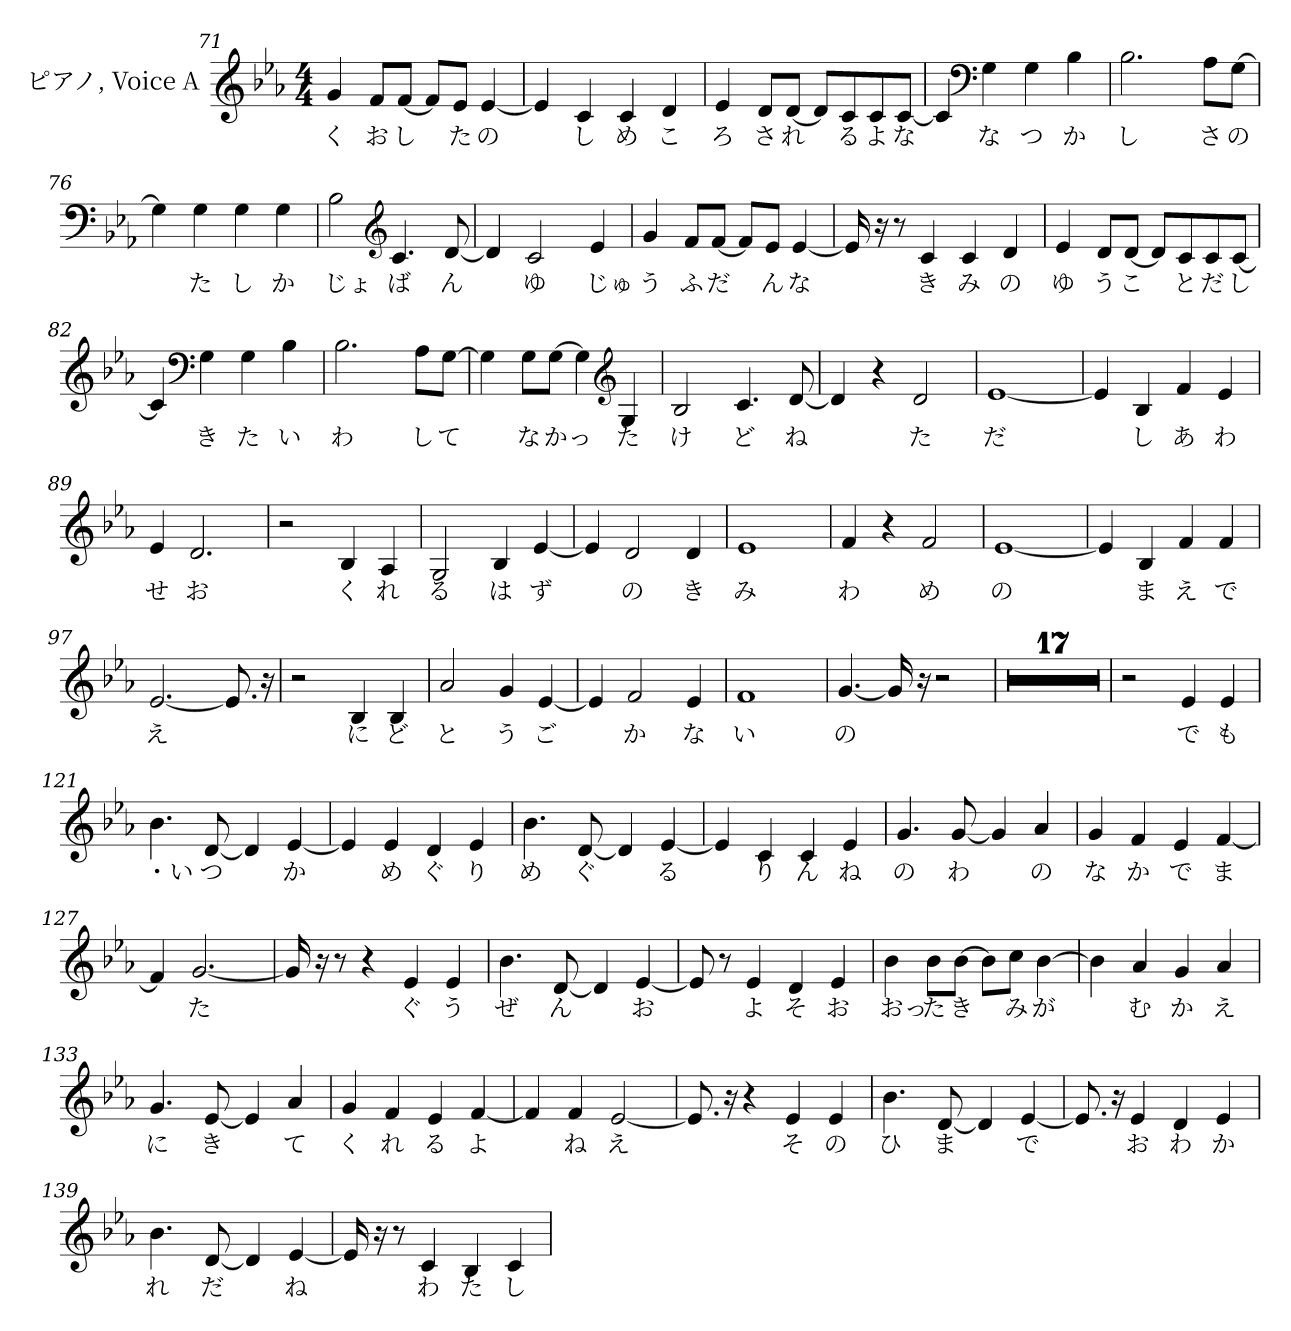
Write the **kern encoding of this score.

**kern	**text
*part1	*part1
*staff1	*staff1
*I"ピアノ, Voice A	*
*clefG2	*
*k[b-e-a-]	*
*M4/4	*
=71	=71
!	!LO:LY:b
4g/	く
!	!LO:LY:b
8f/L	お
!	!LO:LY:b
[8f/J	し
8f/L]	.
!	!LO:LY:b
8e-/J	た
!	!LO:LY:b
[4e-/	の
=72	=72
4e-/]	.
!	!LO:LY:b
4c/	し
!	!LO:LY:b
4c/	め
!	!LO:LY:b
4d/	こ
=73	=73
!	!LO:LY:b
4e-/	ろ
!	!LO:LY:b
8d/L	さ
!	!LO:LY:b
[8d/J	れ
8d/L]	.
!	!LO:LY:b
8c/	る
!	!LO:LY:b
8c/	よ
!	!LO:LY:b
[8c/J	な
!!LO:LB:g=z
=74	=74
4c/]	.
*clefF4	*
!	!LO:LY:b
4G\	な
!	!LO:LY:b
4G\	つ
!	!LO:LY:b
4B-\	か
=75	=75
!	!LO:LY:b
2.B-\	し
!	!LO:LY:b
8A-\L	さ
!	!LO:LY:b
[8G\J	の
=76	=76
4G\]	.
!	!LO:LY:b
4G\	た
!	!LO:LY:b
4G\	し
!	!LO:LY:b
4G\	か
=77	=77
!	!LO:LY:b
2B-\	じょ
*clefG2	*
!	!LO:LY:b
4.c/	ば
!	!LO:LY:b
[8d/	ん
=78	=78
4d/]	.
!	!LO:LY:b
2c/	ゆ
!	!LO:LY:b
4e-/	じゅ
=79	=79
!	!LO:LY:b
4g/	う
!	!LO:LY:b
8f/L	ふ
!	!LO:LY:b
[8f/J	だ
8f/L]	.
!	!LO:LY:b
8e-/J	ん
!	!LO:LY:b
[4e-/	な
!!LO:LB:g=z
=80	=80
16e-/]	.
16r	.
8r	.
!	!LO:LY:b
4c/	き
!	!LO:LY:b
4c/	み
!	!LO:LY:b
4d/	の
=81	=81
!	!LO:LY:b
4e-/	ゆ
!	!LO:LY:b
8d/L	う
!	!LO:LY:b
[8d/J	こ
8d/L]	.
!	!LO:LY:b
8c/	と
!	!LO:LY:b
8c/	だ
!	!LO:LY:b
[8c/J	し
=82	=82
4c/]	.
*clefF4	*
!	!LO:LY:b
4G\	き
!	!LO:LY:b
4G\	た
!	!LO:LY:b
4B-\	い
=83	=83
!	!LO:LY:b
2.B-\	わ
!	!LO:LY:b
8A-\L	し
!	!LO:LY:b
[8G\J	て
=84	=84
4G\]	.
!	!LO:LY:b
8G\L	な
!	!LO:LY:b
[8G\J	かっ
4G\]	.
*clefG2	*
!	!LO:LY:b
4G/	た
=85	=85
!	!LO:LY:b
2B-/	け
!	!LO:LY:b
4.c/	ど
!	!LO:LY:b
[8d/	ね
!!LO:LB:g=z
=86	=86
4d/]	.
4r	.
!	!LO:LY:b
2d/	た
=87	=87
!	!LO:LY:b
[1e-	だ
=88	=88
4e-/]	.
!	!LO:LY:b
4B-/	し
!	!LO:LY:b
4f/	あ
!	!LO:LY:b
4e-/	わ
=89	=89
!	!LO:LY:b
4e-/	せ
!	!LO:LY:b
2.d/	お
=90	=90
2r	.
!	!LO:LY:b
4B-/	く
!	!LO:LY:b
4A-/	れ
=91	=91
!	!LO:LY:b
2G/	る
!	!LO:LY:b
4B-/	は
!	!LO:LY:b
[4e-/	ず
=92	=92
4e-/]	.
!	!LO:LY:b
2d/	の
!	!LO:LY:b
4d/	き
=93	=93
!	!LO:LY:b
1e-	み
=94	=94
!	!LO:LY:b
4f/	わ
4r	.
!	!LO:LY:b
2f/	め
=95	=95
!	!LO:LY:b
[1e-	の
!!LO:PB:g=z
=96	=96
4e-/]	.
!	!LO:LY:b
4B-/	ま
!	!LO:LY:b
4f/	え
!	!LO:LY:b
4f/	で
=97	=97
!	!LO:LY:b
[2.e-/	え
8.e-/]	.
16r	.
=98	=98
2r	.
!	!LO:LY:b
4B-/	に
!	!LO:LY:b
4B-/	ど
=99	=99
!	!LO:LY:b
2a-/	と
!	!LO:LY:b
4g/	う
!	!LO:LY:b
[4e-/	ご
=100	=100
4e-/]	.
!	!LO:LY:b
2f/	か
!	!LO:LY:b
4e-/	な
=101	=101
!	!LO:LY:b
1f	い
=102	=102
!	!LO:LY:b
[4.g/	の
16g/]	.
16r	.
2r	.
=103	=103
1r	.
=104	=104
1r	.
=105	=105
1r	.
=106	=106
1r	.
!!LO:LB:g=z
=107	=107
1r	.
=108	=108
1r	.
=109	=109
1r	.
=110	=110
1r	.
=111	=111
1r	.
=112	=112
1r	.
=113	=113
1r	.
=114	=114
1r	.
=115	=115
1r	.
=116	=116
1r	.
=117	=117
1r	.
=118	=118
1r	.
=119	=119
1r	.
=120	=120
2r	.
!	!LO:LY:b
4e-/	で
!	!LO:LY:b
4e-/	も
!!LO:LB:g=z
=121	=121
!	!LO:LY:b
4.b-\	・い
!	!LO:LY:b
[8d/	つ
4d/]	.
!	!LO:LY:b
[4e-/	か
=122	=122
4e-/]	.
!	!LO:LY:b
4e-/	め
!	!LO:LY:b
4d/	ぐ
!	!LO:LY:b
4e-/	り
=123	=123
!	!LO:LY:b
4.b-\	め
!	!LO:LY:b
[8d/	ぐ
4d/]	.
!	!LO:LY:b
[4e-/	る
=124	=124
4e-/]	.
!	!LO:LY:b
4c/	り
!	!LO:LY:b
4c/	ん
!	!LO:LY:b
4e-/	ね
=125	=125
!	!LO:LY:b
4.g/	の
!	!LO:LY:b
[8g/	わ
4g/]	.
!	!LO:LY:b
4a-/	の
=126	=126
!	!LO:LY:b
4g/	な
!	!LO:LY:b
4f/	か
!	!LO:LY:b
4e-/	で
!	!LO:LY:b
[4f/	ま
=127	=127
4f/]	.
!	!LO:LY:b
[2.g/	た
!!LO:LB:g=z
=128	=128
16g/]	.
16r	.
8r	.
4r	.
!	!LO:LY:b
4e-/	ぐ
!	!LO:LY:b
4e-/	う
=129	=129
!	!LO:LY:b
4.b-\	ぜ
!	!LO:LY:b
[8d/	ん
4d/]	.
!	!LO:LY:b
[4e-/	お
=130	=130
8e-/]	.
8r	.
!	!LO:LY:b
4e-/	よ
!	!LO:LY:b
4d/	そ
!	!LO:LY:b
4e-/	お
=131	=131
!	!LO:LY:b
4b-\	おっ
!	!LO:LY:b
8b-\L	た
!	!LO:LY:b
[8b-\J	き
8b-\L]	.
!	!LO:LY:b
8cc\J	み
!	!LO:LY:b
[4b-\	が
=132	=132
4b-\]	.
!	!LO:LY:b
4a-/	む
!	!LO:LY:b
4g/	か
!	!LO:LY:b
4a-/	え
=133	=133
!	!LO:LY:b
4.g/	に
!	!LO:LY:b
[8e-/	き
4e-/]	.
!	!LO:LY:b
4a-/	て
!!LO:LB:g=z
=134	=134
!	!LO:LY:b
4g/	く
!	!LO:LY:b
4f/	れ
!	!LO:LY:b
4e-/	る
!	!LO:LY:b
[4f/	よ
=135	=135
4f/]	.
!	!LO:LY:b
4f/	ね
!	!LO:LY:b
[2e-/	え
=136	=136
8.e-/]	.
16r	.
4r	.
!	!LO:LY:b
4e-/	そ
!	!LO:LY:b
4e-/	の
=137	=137
!	!LO:LY:b
4.b-\	ひ
!	!LO:LY:b
[8d/	ま
4d/]	.
!	!LO:LY:b
[4e-/	で
=138	=138
8.e-/]	.
16r	.
!	!LO:LY:b
4e-/	お
!	!LO:LY:b
4d/	わ
!	!LO:LY:b
4e-/	か
=139	=139
!	!LO:LY:b
4.b-\	れ
!	!LO:LY:b
[8d/	だ
4d/]	.
!	!LO:LY:b
[4e-/	ね
=140	=140
16e-/]	.
16r	.
8r	.
!	!LO:LY:b
4c/	わ
!	!LO:LY:b
4B-/	た
!	!LO:LY:b
4c/	し
=	=
*-	*-
